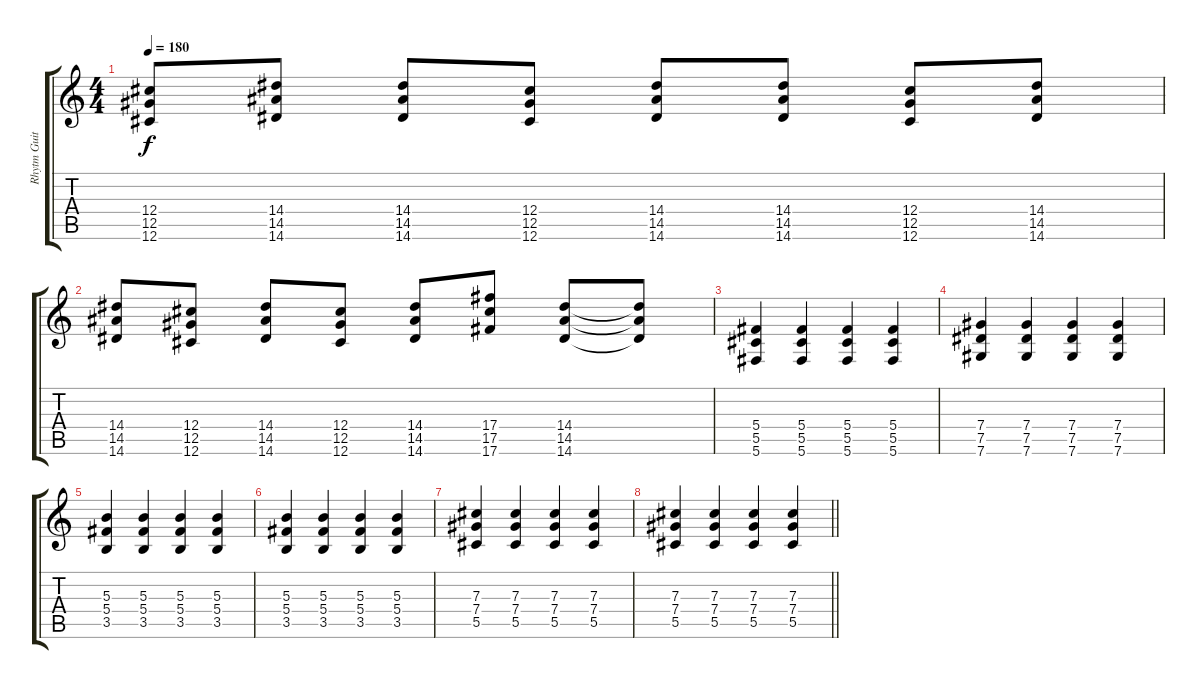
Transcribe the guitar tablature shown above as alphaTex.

\track ("Rhytm Guitar [R]" "Rhytm Guit") {instrument distortionguitar}
\staff {score tabs}
\tuning (Eb4 Bb3 Gb3 Db3 Ab2 Db2) {hide}
\ts (4 4)
\tempo 180
\clef g2
\ks c
(12.4 12.5 12.6).8{dy f} (14.4 14.5 14.6).8 (14.4 14.5 14.6).8 (12.4 12.5 12.6).8 (14.4 14.5 14.6).8 (14.4 14.5 14.6).8 (12.4 12.5 12.6).8 (14.4 14.5 14.6).8 |
(14.4 14.5 14.6).8 (12.4 12.5 12.6).8 (14.4 14.5 14.6).8 (12.4 12.5 12.6).8 (14.4 14.5 14.6).8 (17.4 17.5 17.6).8 (14.4 14.5 14.6).8 (14.4{t} 14.5{t} 14.6{t}).8 |
(5.4 5.5 5.6).4 (5.4 5.5 5.6).4 (5.4 5.5 5.6).4 (5.4 5.5 5.6).4 |
(7.4 7.5 7.6).4 (7.4 7.5 7.6).4 (7.4 7.5 7.6).4 (7.4 7.5 7.6).4 |
(5.3 5.4 3.5).4 (5.3 5.4 3.5).4 (5.3 5.4 3.5).4 (5.3 5.4 3.5).4 |
(5.3 5.4 3.5).4 (5.3 5.4 3.5).4 (5.3 5.4 3.5).4 (5.3 5.4 3.5).4 |
(7.3 7.4 5.5).4 (7.3 7.4 5.5).4 (7.3 7.4 5.5).4 (7.3 7.4 5.5).4 |
\barLineRight lightlight
(7.3 7.4 5.5).4 (7.3 7.4 5.5).4 (7.3 7.4 5.5).4 (7.3 7.4 5.5).4
